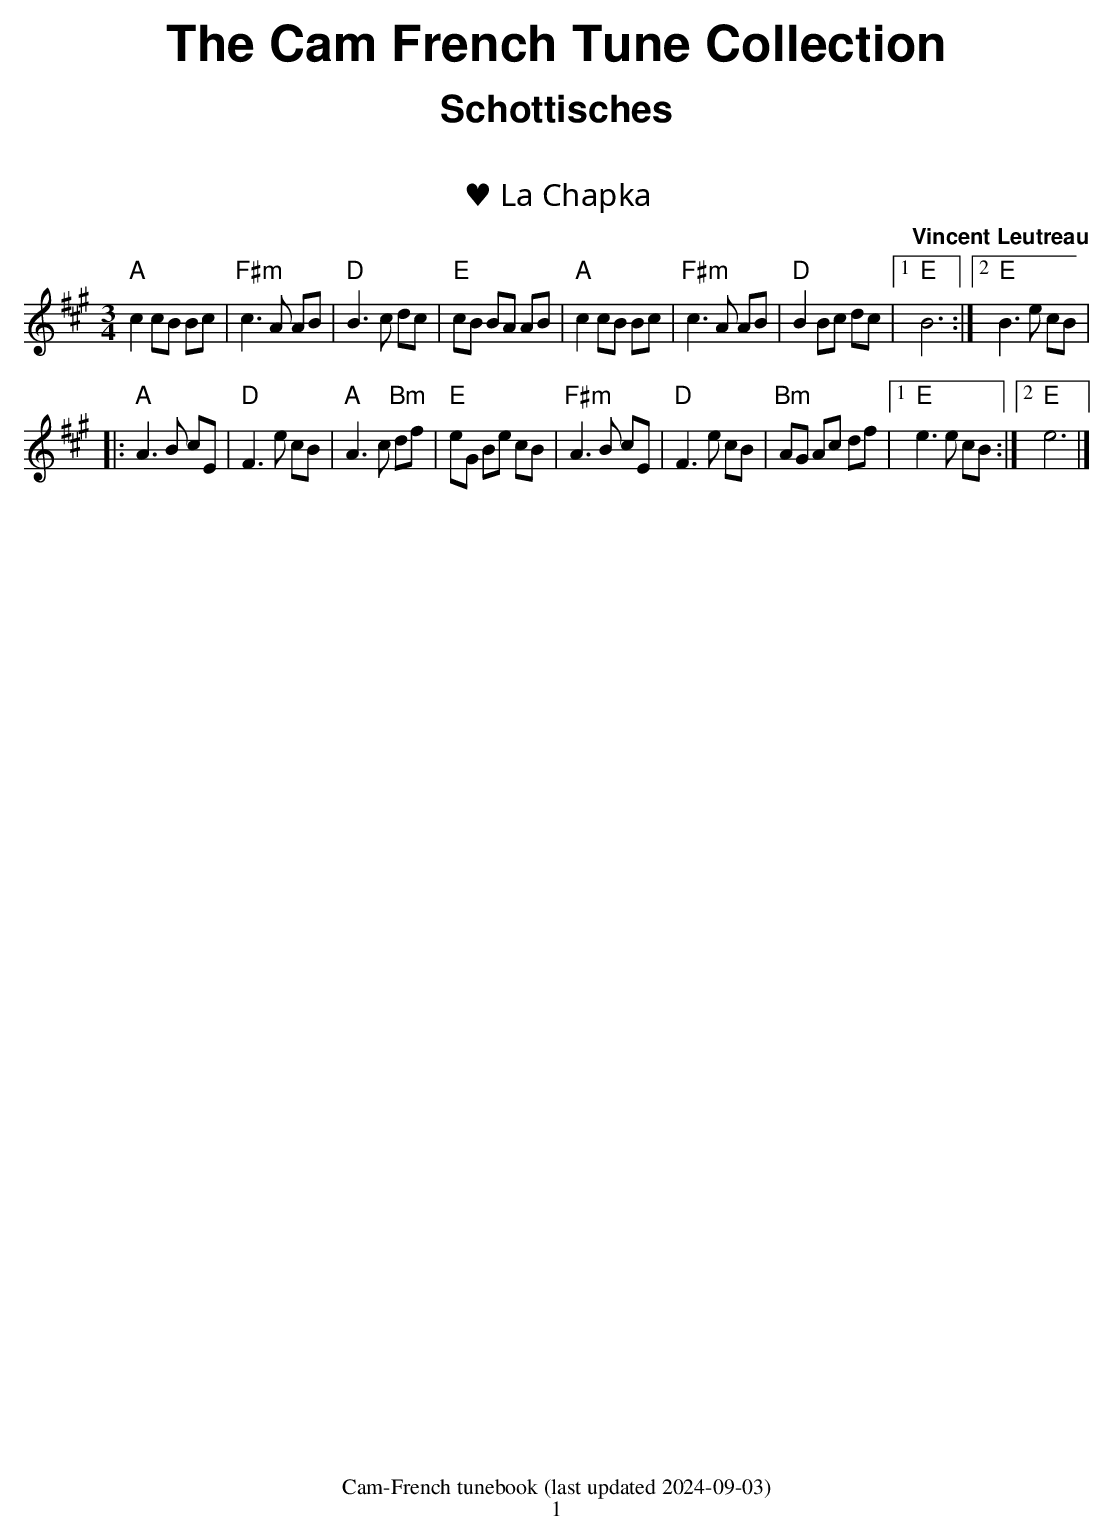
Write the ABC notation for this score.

X:1
T:♥ La Chapka
C:Vincent Leutreau
M:3/4
L:1/8
K:Amaj
"A"c2 cB Bc|"F#m"c3A AB|"D"B3c dc|"E"cB BA AB|\
"A"c2 cB Bc|"F#m"c3A AB|"D"B2 Bc dc|1"E"B6:|2"E"B3e cB|
|:"A"A3B cE|"D"F3e cB|"A"A3c "Bm"df|"E"eG Be cB|\
"F#m"A3B cE|"D"F3e cB|"Bm"AG Ac df|1"E"e3e cB:|2"E"e6|]
